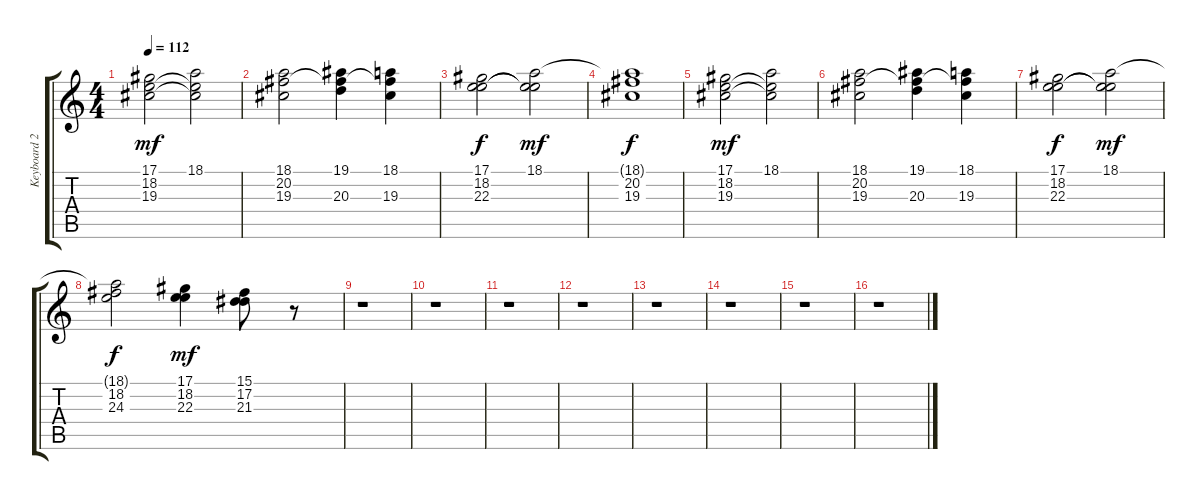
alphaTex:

\track ("Keyboard 2" "Keyboard 2") {instrument rockorgan}
\staff {score tabs}
\tuning (Eb4 Bb3 Gb3 Db3 Ab2 Eb2) {hide}
\ts (4 4)
\tempo 112
\clef g2
\ks c
(17.1 18.2 19.3).2{dy mf} (18.1 18.2{t} 19.3{t}).2 |
(18.1 20.2 19.3).2 (19.1 20.2{t} 20.3).4 (18.1 20.2{t} 19.3).4 |
(17.1 18.2 22.3).2{dy f} (18.1 18.2{t} 22.3{t}).2{dy mf} |
(18.1{t} 20.2 19.3).1{dy f} |
(17.1 18.2 19.3).2{dy mf} (18.1 18.2{t} 19.3{t}).2 |
(18.1 20.2 19.3).2 (19.1 20.2{t} 20.3).4 (18.1 20.2{t} 19.3).4 |
(17.1 18.2 22.3).2{dy f} (18.1 18.2{t} 22.3{t}).2{dy mf} |
(18.1{t} 18.2 24.3).2{dy f} (17.1 18.2 22.3).4{dy mf} (15.1 17.2 21.3).8 r.8 |
r.1 |
r.1 |
r.1 |
r.1 |
r.1 |
r.1 |
r.1 |
r.1
